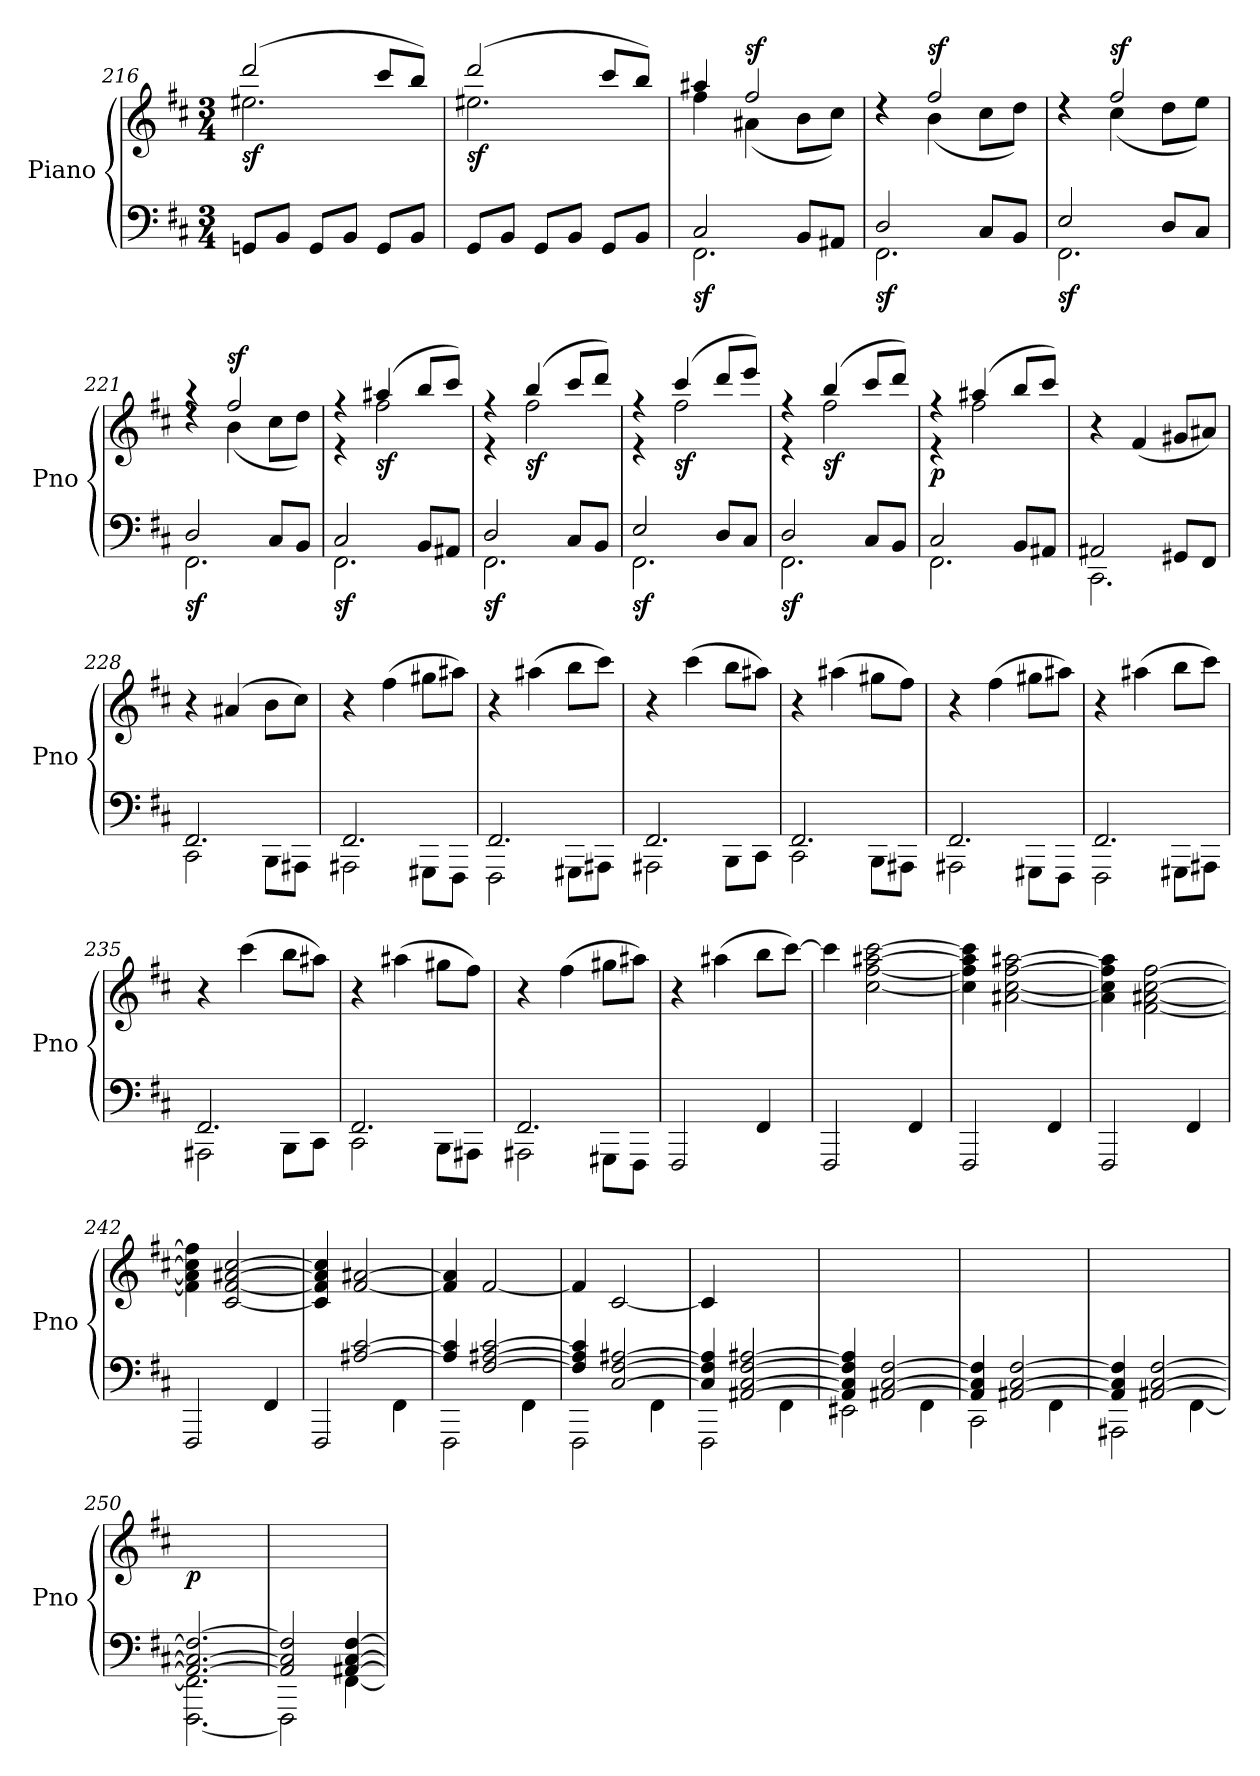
**kern	**kern	**dynam
*part1	*part1	*part1
*staff2	*staff1	*staff1/2
*I"Piano	*	*
*I'Pno	*	*
!!LO:LB:g=z
*clefF4	*clefG2	*
*k[f#c#]	*k[f#c#]	*
*M3/4	*M3/4	*
=216	=216	=216
*	*^	*
!	!	!	!LO:DY:b
8GGn/L	(2ddd/	2.ee#X\	sf
8BB/J	.	.	.
8GG/L	.	.	.
8BB/J	.	.	.
8GG/L	8ccc#/L	.	.
8BB/J	8bb/J)	.	.
=217	=217	=217	=217
!	!	!	!LO:DY:b
8GG/L	(2ddd/	2.ee#X\	sf
8BB/J	.	.	.
8GG/L	.	.	.
8BB/J	.	.	.
8GG/L	8ccc#/L	.	.
8BB/J	8bb/J)	.	.
=218	=218	=218	=218
*^	*	*	*
!	!	!	!	!LO:DY:b=2
2C#/	2.FF#\	4aa#X/	4ff#\	sf
!	!	!	!	!LO:DY:a
.	.	2ff#/	(4a#X\	sf
8BB/L	.	.	8b\L	.
8AA#X/J	.	.	8cc#\J)	.
=219	=219	=219	=219	=219
!	!	!	!	!LO:DY:b=2
2D/	2.FF#\	4rdd	4rdd	sf
!	!	!	!	!LO:DY:a
.	.	2ff#/	(4b\	sf
8C#/L	.	.	8cc#\L	.
8BB/J	.	.	8dd\J)	.
=220	=220	=220	=220	=220
!	!	!	!	!LO:DY:b=2
2E/	2.FF#\	4rdd	4rdd	sf
!	!	!	!	!LO:DY:a
.	.	2ff#/	(4cc#\	sf
8D/L	.	.	8dd\L	.
8C#/J	.	.	8ee\J)	.
=221	=221	=221	=221	=221
!	!	!	!	!LO:DY:b=2
2D/	2.FF#\	4r	4rdd	sf
!	!	!	!	!LO:DY:a
.	.	2ff#/	(4b\	sf
8C#/L	.	.	8cc#\L	.
8BB/J	.	.	8dd\J)	.
!!LO:LB:g=z	!!
=222	=222	=222	=222	=222
!	!	!	!	!LO:DY:b=2
2C#/	2.FF#\	4rff	4r	sf
!	!	!	!	!LO:DY:b
.	.	(4aa#X/	2ff#\	sf
8BB/L	.	8bb/L	.	.
8AA#X/J	.	8ccc#/J)	.	.
=223	=223	=223	=223	=223
!	!	!	!	!LO:DY:b=2
2D/	2.FF#\	4rff	4r	sf
!	!	!	!	!LO:DY:b
.	.	(4bb/	2ff#\	sf
8C#/L	.	8ccc#/L	.	.
8BB/J	.	8ddd/J)	.	.
!!LO:LB:g=z	!!
=224	=224	=224	=224	=224
!	!	!	!	!LO:DY:b=2
2E/	2.FF#\	4rff	4r	sf
!	!	!	!	!LO:DY:b
.	.	(4ccc#/	2ff#\	sf
8D/L	.	8ddd/L	.	.
8C#/J	.	8eee/J)	.	.
=225	=225	=225	=225	=225
!	!	!	!	!LO:DY:b=2
2D/	2.FF#\	4rff	4r	sf
!	!	!	!	!LO:DY:b
.	.	(4bb/	2ff#\	sf
8C#/L	.	8ccc#/L	.	.
8BB/J	.	8ddd/J)	.	.
=226	=226	=226	=226	=226
!	!	!	!	!LO:DY:b
2C#/	2.FF#\	4rff	4r	p
.	.	(4aa#X/	2ff#\	.
8BB/L	.	8bb/L	.	.
8AA#X/J	.	8ccc#/J)	.	.
*	*	*v	*v	*
=227	=227	=227	=227
2AA#X/	2.CC#\	4r	.
.	.	(4f#/	.
8GG#X/L	.	8g#X/L	.
8FF#/J	.	8a#X/J)	.
=228	=228	=228	=228
2.FF#/	2CC#\	4r	.
.	.	(4a#X/	.
.	8BBB\L	8b\L	.
.	8AAA#X\J	8cc#\J)	.
=229	=229	=229	=229
2.FF#/	2AAA#X\	4r	.
.	.	(4ff#\	.
.	8GGG#X\L	8gg#X\L	.
.	8FFF#\J	8aa#X\J)	.
!!LO:LB:g=z
=230	=230	=230	=230
2.FF#/	2FFF#\	4r	.
.	.	(4aa#X\	.
.	8GGG#X\L	8bb\L	.
.	8AAA#X\J	8ccc#\J)	.
!!LO:LB:g=z
=231	=231	=231	=231
2.FF#/	2AAA#X\	4r	.
.	.	(4ccc#\	.
.	8BBB\L	8bb\L	.
.	8CC#\J	8aa#X\J)	.
=232	=232	=232	=232
2.FF#/	2CC#\	4r	.
.	.	(4aa#X\	.
.	8BBB\L	8gg#X\L	.
.	8AAA#X\J	8ff#\J)	.
=233	=233	=233	=233
2.FF#/	2AAA#X\	4r	.
.	.	(4ff#\	.
.	8GGG#X\L	8gg#X\L	.
.	8FFF#\J	8aa#X\J)	.
=234	=234	=234	=234
2.FF#/	2FFF#\	4r	.
.	.	(4aa#X\	.
.	8GGG#X\L	8bb\L	.
.	8AAA#X\J	8ccc#\J)	.
=235	=235	=235	=235
2.FF#/	2AAA#X\	4r	.
.	.	(4ccc#\	.
.	8BBB\L	8bb\L	.
.	8CC#\J	8aa#X\J)	.
=236	=236	=236	=236
2.FF#/	2CC#\	4r	.
.	.	(4aa#X\	.
.	8BBB\L	8gg#X\L	.
.	8AAA#X\J	8ff#\J)	.
!!LO:PB:g=z
=237	=237	=237	=237
2.FF#/	2AAA#X\	4r	.
.	.	(4ff#\	.
.	8GGG#X\L	8gg#X\L	.
.	8FFF#\J	8aa#X\J)	.
*v	*v	*	*
!!LO:LB:g=z
=238	=238	=238
2FFF#/	4r	.
.	(4aa#X\	.
4FF#/	8bb\L	.
.	[8ccc#\J)	.
=239	=239	=239
2FFF#/	4ccc#\]	.
.	[2cc#\ [2ff#\ [2aa#X\ [2ccc#\	.
4FF#/	.	.
=240	=240	=240
2FFF#/	4cc#\] 4ff#\] 4aa#\] 4ccc#\]	.
.	[2a#X\ [2cc#\ [2ff#\ [2aa#X\	.
4FF#/	.	.
=241	=241	=241
2FFF#/	4a#\] 4cc#\] 4ff#\] 4aa#\]	.
.	[2f#\ [2a#X\ [2cc#\ [2ff#\	.
4FF#/	.	.
=242	=242	=242
2FFF#/	4f#\] 4a#\] 4cc#\] 4ff#\]	.
.	[2c#/ [2f#/ [2a#X/ [2cc#/	.
4FF#/	.	.
=243	=243	=243
*^	*	*
4ryy	2FFF#/	4c#/] 4f#/] 4a#/] 4cc#/]	.
[2A#X/ [2c#/	.	[2f# [2a#X	.
.	4FF#\	.	.
=244	=244	=244	=244
4A#/] 4c#/]	2FFF#\	4f#] 4a#]	.
[2F#/ [2A#X/ [2c#/	.	[2f#	.
.	4FF#\	.	.
=245	=245	=245	=245
4F#/] 4A#/] 4c#/]	2FFF#\	4f#]	.
[2C#/ [2F#/ [2A#X/	.	[2c#	.
.	4FF#\	.	.
!!LO:LB:g=z
=246	=246	=246	=246
*	*^	*	*
!	!	!	!	!LO:DY:b
4ryy	4C#/] 4F#/] 4A#/]	2FFF#\	4c#]	other-dynamics
[2AA#X/ [2C#/ [2F#/ [2A#X/	2ryy	.	2ryy	.
.	.	4FF#\	.	.
*	*v	*v	*	*
=247	=247	=247	=247
4AA#/] 4C#/] 4F#/] 4A#/]	2EE#X\	2.ryy	.
[2AA#X/ [2C#/ [2F#/	.	.	.
.	4FF#\	.	.
=248	=248	=248	=248
4AA#/] 4C#/] 4F#/]	2CC#\	2.ryy	.
[2AA#X/ [2C#/ [2F#/	.	.	.
.	4FF#\	.	.
!!LO:LB:g=z
=249	=249	=249	=249
4AA#/] 4C#/] 4F#/]	2AAA#X\	2.ryy	.
[2AA#X/ [2C#/ [2F#/	.	.	.
.	[4FF#\	.	.
=250	=250	=250	=250
!	!	!	!LO:DY:b
2.AA#/_ 2.C#/_ 2.F#/_	[2.FFF#\ 2.FF#\]	2.ryy	p
=251	=251	=251	=251
!	!	!	!LO:DY:b
2AA#/] 2C#/] 2F#/]	2FFF#\]	2.ryy	other-dynamics
[4AA#X/ [4C#/ [4F#/	[4FF#\	.	.
*v	*v	*	*
=	=	=
*-	*-	*-
